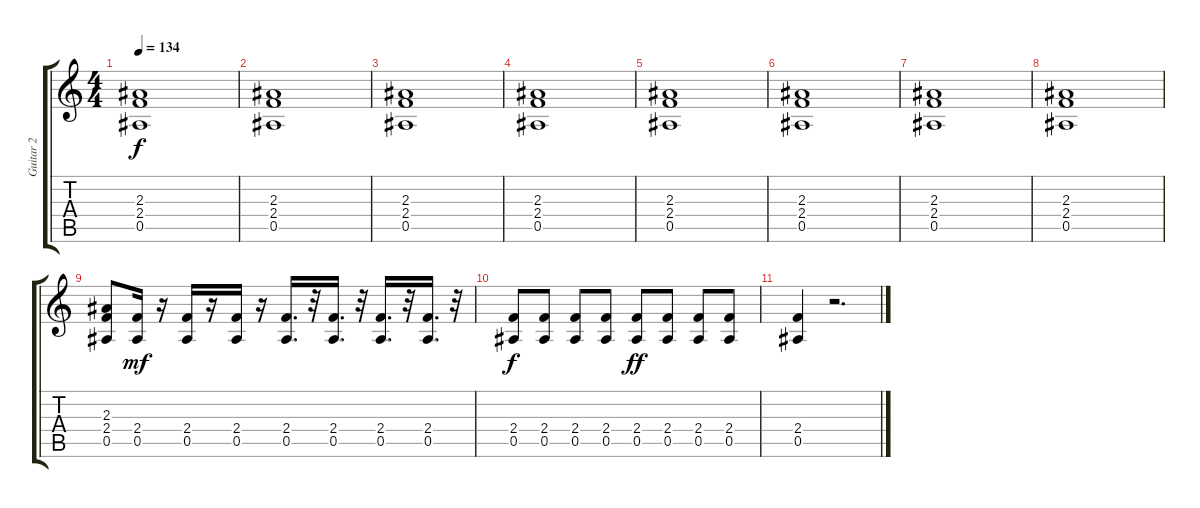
\track ("Guitar 2" "Guitar 2") {instrument distortionguitar}
\staff {score tabs}
\tuning (F4 C4 Ab3 Eb3 Bb2 F2) {hide}
\ts (4 4)
\tempo 134
\clef g2
\ks c
(2.3 2.4 0.5).1{dy f} |
(2.3 2.4 0.5).1 |
(2.3 2.4 0.5).1 |
(2.3 2.4 0.5).1 |
(2.3 2.4 0.5).1 |
(2.3 2.4 0.5).1 |
(2.3 2.4 0.5).1 |
(2.3 2.4 0.5).1 |
(2.3 2.4 0.5).8 (2.4 0.5).16{dy mf} r.16 (2.4 0.5).16 r.16 (2.4 0.5).16 r.16 (2.4 0.5).16{d} r.32 (2.4 0.5).16{d} r.32 (2.4 0.5).16{d} r.32 (2.4 0.5).16{d} r.32 |
(2.4 0.5).8{dy f} (2.4 0.5).8 (2.4 0.5).8 (2.4 0.5).8 (2.4 0.5).8{dy ff} (2.4 0.5).8 (2.4 0.5).8 (2.4 0.5).8 |
(2.4 0.5).4 r.2{d}
